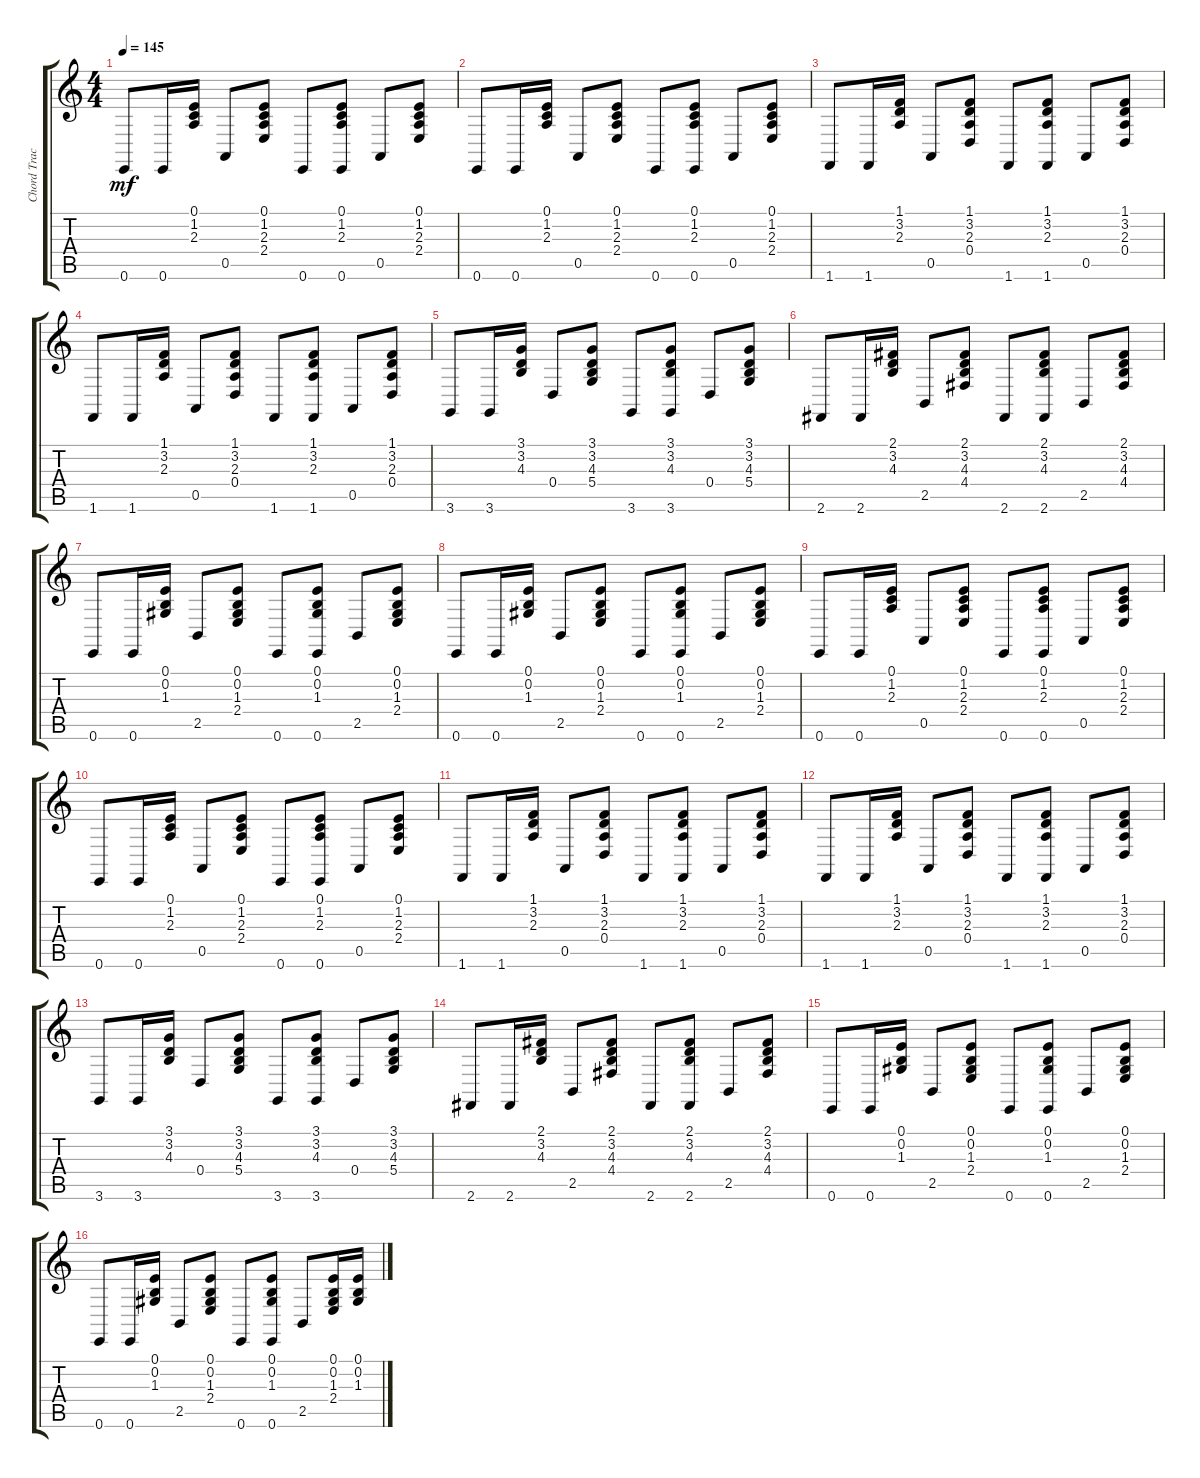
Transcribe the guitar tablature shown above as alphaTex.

\track ("Chord Track" "Chord Trac") {instrument honkytonkpiano}
\staff {score tabs}
\tuning (E4 B3 G3 D3 A2 E2) {hide}
\ts (4 4)
\tempo 145
\clef g2
\ks c
0.6.8{dy mf} 0.6.16 (0.1 1.2 2.3).16 0.5.8 (0.1 1.2 2.3 2.4).8 0.6.8 (0.1 1.2 2.3 0.6).8 0.5.8 (0.1 1.2 2.3 2.4).8 |
0.6.8 0.6.16 (0.1 1.2 2.3).16 0.5.8 (0.1 1.2 2.3 2.4).8 0.6.8 (0.1 1.2 2.3 0.6).8 0.5.8 (0.1 1.2 2.3 2.4).8 |
1.6.8 1.6.16 (1.1 3.2 2.3).16 0.5.8 (1.1 3.2 2.3 0.4).8 1.6.8 (1.1 3.2 2.3 1.6).8 0.5.8 (1.1 3.2 2.3 0.4).8 |
1.6.8 1.6.16 (1.1 3.2 2.3).16 0.5.8 (1.1 3.2 2.3 0.4).8 1.6.8 (1.1 3.2 2.3 1.6).8 0.5.8 (1.1 3.2 2.3 0.4).8 |
3.6.8 3.6.16 (3.1 3.2 4.3).16 0.4.8 (3.1 3.2 4.3 5.4).8 3.6.8 (3.1 3.2 4.3 3.6).8 0.4.8 (3.1 3.2 4.3 5.4).8 |
2.6.8 2.6.16 (2.1 3.2 4.3).16 2.5.8 (2.1 3.2 4.3 4.4).8 2.6.8 (2.1 3.2 4.3 2.6).8 2.5.8 (2.1 3.2 4.3 4.4).8 |
0.6.8 0.6.16 (0.1 0.2 1.3).16 2.5.8 (0.1 0.2 1.3 2.4).8 0.6.8 (0.1 0.2 1.3 0.6).8 2.5.8 (0.1 0.2 1.3 2.4).8 |
0.6.8 0.6.16 (0.1 0.2 1.3).16 2.5.8 (0.1 0.2 1.3 2.4).8 0.6.8 (0.1 0.2 1.3 0.6).8 2.5.8 (0.1 0.2 1.3 2.4).8 |
0.6.8 0.6.16 (0.1 1.2 2.3).16 0.5.8 (0.1 1.2 2.3 2.4).8 0.6.8 (0.1 1.2 2.3 0.6).8 0.5.8 (0.1 1.2 2.3 2.4).8 |
0.6.8 0.6.16 (0.1 1.2 2.3).16 0.5.8 (0.1 1.2 2.3 2.4).8 0.6.8 (0.1 1.2 2.3 0.6).8 0.5.8 (0.1 1.2 2.3 2.4).8 |
1.6.8 1.6.16 (1.1 3.2 2.3).16 0.5.8 (1.1 3.2 2.3 0.4).8 1.6.8 (1.1 3.2 2.3 1.6).8 0.5.8 (1.1 3.2 2.3 0.4).8 |
1.6.8 1.6.16 (1.1 3.2 2.3).16 0.5.8 (1.1 3.2 2.3 0.4).8 1.6.8 (1.1 3.2 2.3 1.6).8 0.5.8 (1.1 3.2 2.3 0.4).8 |
3.6.8 3.6.16 (3.1 3.2 4.3).16 0.4.8 (3.1 3.2 4.3 5.4).8 3.6.8 (3.1 3.2 4.3 3.6).8 0.4.8 (3.1 3.2 4.3 5.4).8 |
2.6.8 2.6.16 (2.1 3.2 4.3).16 2.5.8 (2.1 3.2 4.3 4.4).8 2.6.8 (2.1 3.2 4.3 2.6).8 2.5.8 (2.1 3.2 4.3 4.4).8 |
0.6.8 0.6.16 (0.1 0.2 1.3).16 2.5.8 (0.1 0.2 1.3 2.4).8 0.6.8 (0.1 0.2 1.3 0.6).8 2.5.8 (0.1 0.2 1.3 2.4).8 |
0.6.8 0.6.16 (0.1 0.2 1.3).16 2.5.8 (0.1 0.2 1.3 2.4).8 0.6.8 (0.1 0.2 1.3 0.6).8 2.5.8 (0.1 0.2 1.3 2.4).16 (0.1 0.2 1.3).16
